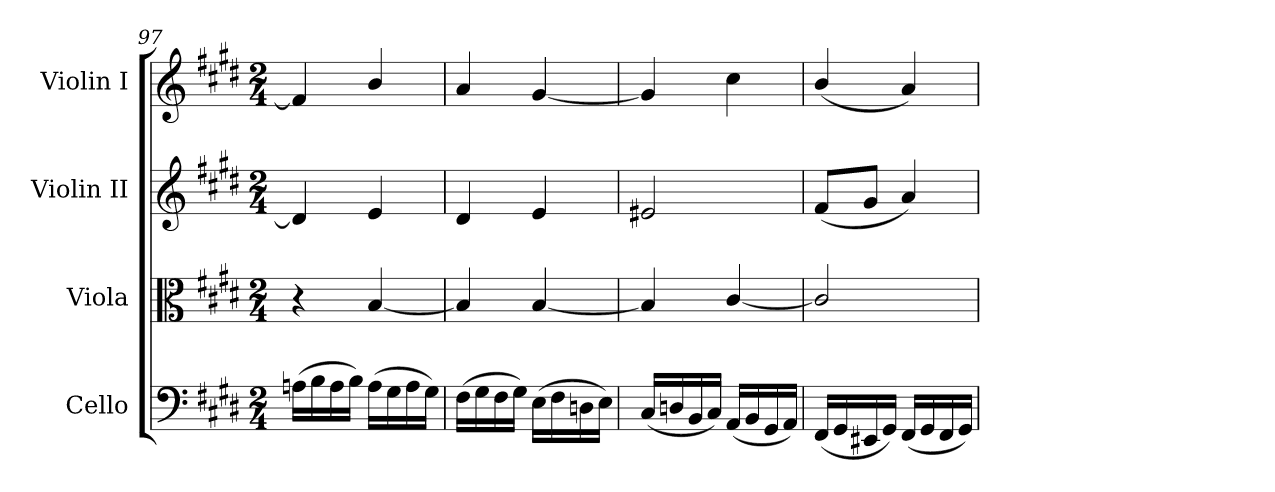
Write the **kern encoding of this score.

**kern	**kern	**kern	**kern
*part4	*part3	*part2	*part1
*staff4	*staff3	*staff2	*staff1
*I"Cello	*I"Viola	*I"Violin II	*I"Violin I
*	*I'Vla	*I'Vln	*I'Vln
*clefF4	*clefC3	*clefG2	*clefG2
*k[f#c#g#d#]	*k[f#c#g#d#]	*k[f#c#g#d#]	*k[f#c#g#d#]
*M2/4	*M2/4	*M2/4	*M2/4
=97	=97	=97	=97
(>16An\LL	4r	4d#/]	4f#/]
16B\	.	.	.
16A\	.	.	.
16B\JJ)	.	.	.
(>16A\LL	[4B/	4e/	4b/
16G#\	.	.	.
16A\	.	.	.
16G#\JJ)	.	.	.
=98	=98	=98	=98
(>16F#\LL	4B/]	4d#/	4a/
16G#\	.	.	.
16F#\	.	.	.
16G#\JJ)	.	.	.
(>16E\LL	[4B/	4e/	[4g#/
16F#\	.	.	.
16Dn\	.	.	.
16E\JJ)	.	.	.
=99	=99	=99	=99
(<16C#/LL	4B/]	2e#X/	4g#/]
16Dn/	.	.	.
16BB/	.	.	.
16C#/JJ)	.	.	.
(<16AA/LL	[4c#/	.	4cc#\
16BB/	.	.	.
16GG#/	.	.	.
16AA/JJ)	.	.	.
!!LO:PB:g=z
=100	=100	=100	=100
(<16FF#/LL	2c#/]	(<8f#/L	(<4b/
16GG#/	.	.	.
16EE#X/	.	8g#/J	.
16GG#/JJ)	.	.	.
(<16FF#/LL	.	4a/)	4a/)
16GG#/	.	.	.
16FF#/	.	.	.
16GG#/JJ)	.	.	.
=	=	=	=
*-	*-	*-	*-
